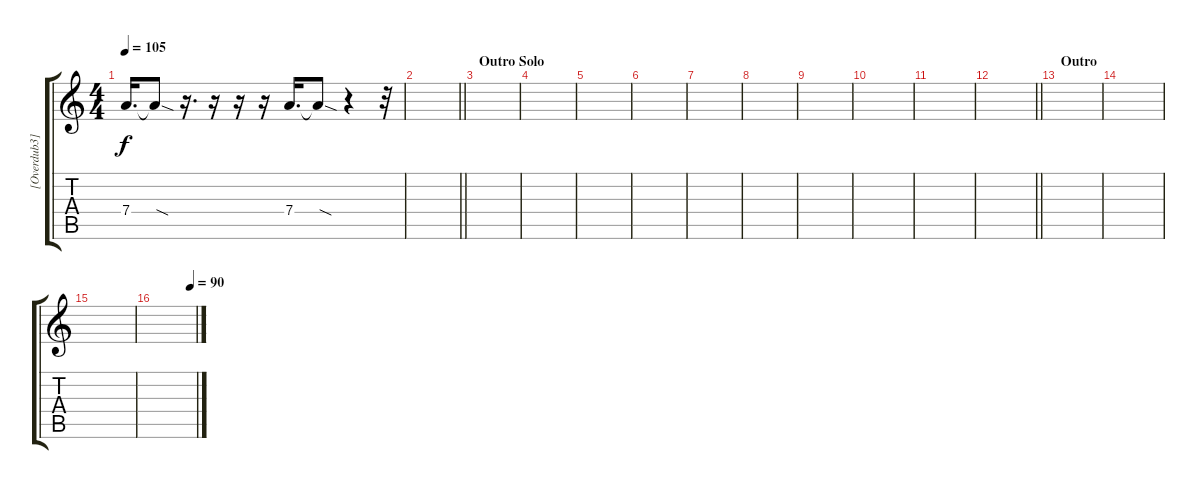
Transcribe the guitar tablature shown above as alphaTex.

\track ("[Overdub3]" "[Overdub3]") {instrument distortionguitar}
\staff {score tabs}
\tuning (E4 B3 G3 D3 A2 E2) {hide}
\ts (4 4)
\tempo 105
\clef g2
\ks c
7.4.16{d dy f} 7.4{sod t}.8 r.16{d} r.16 r.16 r.16 7.4.16{d} 7.4{sod t}.8 r.4 r.32 |
\barLineRight lightlight
|
\section ("" "Outro Solo")
|
|
|
|
|
|
|
|
|
\barLineRight lightlight
|
\section ("" "Outro")
|
|
|
\tempo (90 0.875)
